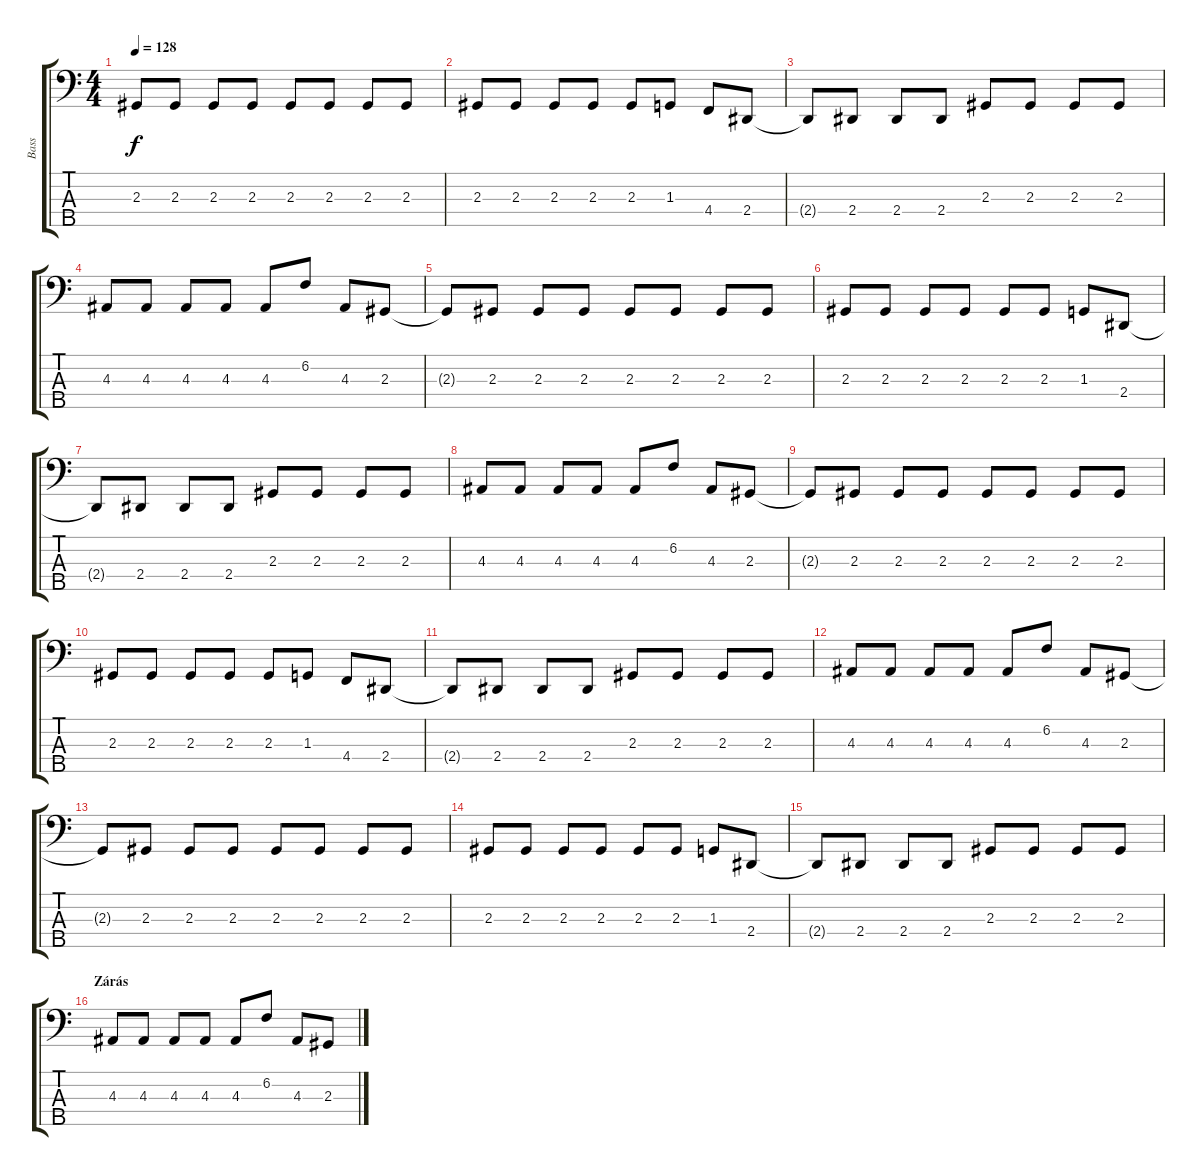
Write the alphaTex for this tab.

\track ("Bass" "Bass") {instrument electricbassfinger}
\staff {score tabs}
\tuning (E2 B1 Gb1 Db1 Ab0) {hide}
\ts (4 4)
\tempo 128
\clef f4
\ks c
2.3{t}.8{dy f} 2.3.8 2.3.8 2.3.8 2.3.8 2.3.8 2.3.8 2.3.8 |
2.3.8 2.3.8 2.3.8 2.3.8 2.3.8 1.3.8 4.4.8 2.4.8 |
2.4{t}.8 2.4.8 2.4.8 2.4.8 2.3.8 2.3.8 2.3.8 2.3.8 |
4.3.8 4.3.8 4.3.8 4.3.8 4.3.8 6.2.8 4.3.8 2.3.8 |
2.3{t}.8 2.3.8 2.3.8 2.3.8 2.3.8 2.3.8 2.3.8 2.3.8 |
2.3.8 2.3.8 2.3.8 2.3.8 2.3.8 2.3.8 1.3.8 2.4.8 |
2.4{t}.8 2.4.8 2.4.8 2.4.8 2.3.8 2.3.8 2.3.8 2.3.8 |
4.3.8 4.3.8 4.3.8 4.3.8 4.3.8 6.2.8 4.3.8 2.3.8 |
2.3{t}.8 2.3.8 2.3.8 2.3.8 2.3.8 2.3.8 2.3.8 2.3.8 |
2.3.8 2.3.8 2.3.8 2.3.8 2.3.8 1.3.8 4.4.8 2.4.8 |
2.4{t}.8 2.4.8 2.4.8 2.4.8 2.3.8 2.3.8 2.3.8 2.3.8 |
4.3.8 4.3.8 4.3.8 4.3.8 4.3.8 6.2.8 4.3.8 2.3.8 |
2.3{t}.8 2.3.8 2.3.8 2.3.8 2.3.8 2.3.8 2.3.8 2.3.8 |
2.3.8 2.3.8 2.3.8 2.3.8 2.3.8 2.3.8 1.3.8 2.4.8 |
2.4{t}.8 2.4.8 2.4.8 2.4.8 2.3.8 2.3.8 2.3.8 2.3.8 |
\section ("" "Zárás")
4.3.8 4.3.8 4.3.8 4.3.8 4.3.8 6.2.8 4.3.8 2.3.8
